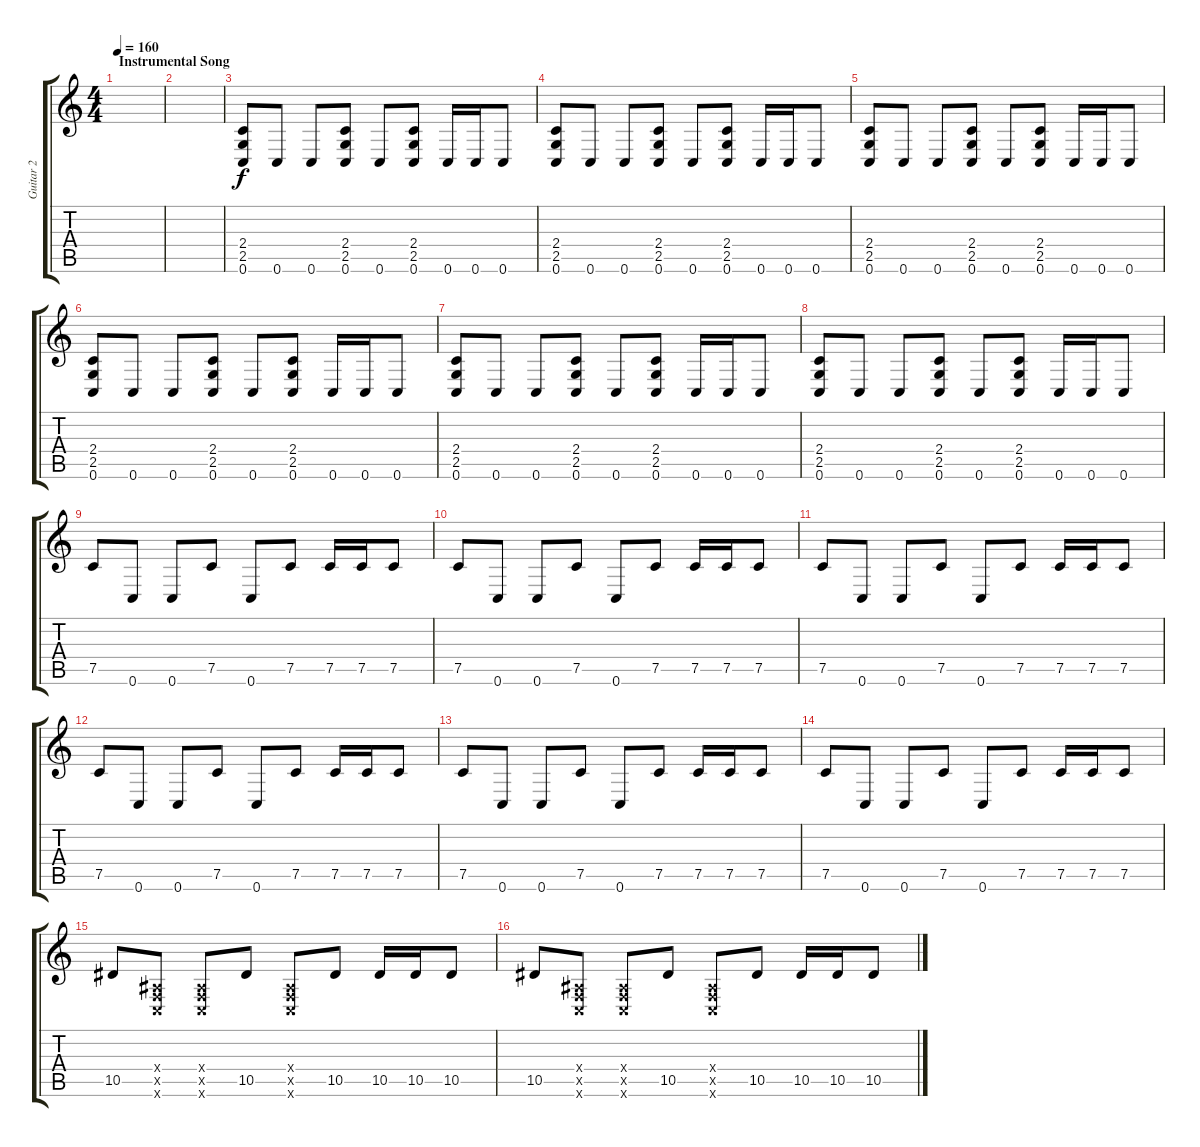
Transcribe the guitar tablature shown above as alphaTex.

\track ("Guitar 2" "Guitar 2") {instrument distortionguitar}
\staff {score tabs}
\tuning (C4 G3 Eb3 Bb2 F2 C2) {hide}
\ts (4 4)
\section ("" "Instrumental Song")
\tempo 160
\clef g2
\ks c
|
|
(2.4 2.5 0.6).8 0.6.8 0.6.8 (2.4 2.5 0.6).8 0.6.8 (2.4 2.5 0.6).8 0.6.16 0.6.16 0.6.8 |
(2.4 2.5 0.6).8 0.6.8 0.6.8 (2.4 2.5 0.6).8 0.6.8 (2.4 2.5 0.6).8 0.6.16 0.6.16 0.6.8 |
(2.4 2.5 0.6).8 0.6.8 0.6.8 (2.4 2.5 0.6).8 0.6.8 (2.4 2.5 0.6).8 0.6.16 0.6.16 0.6.8 |
(2.4 2.5 0.6).8 0.6.8 0.6.8 (2.4 2.5 0.6).8 0.6.8 (2.4 2.5 0.6).8 0.6.16 0.6.16 0.6.8 |
(2.4 2.5 0.6).8 0.6.8 0.6.8 (2.4 2.5 0.6).8 0.6.8 (2.4 2.5 0.6).8 0.6.16 0.6.16 0.6.8 |
(2.4 2.5 0.6).8 0.6.8 0.6.8 (2.4 2.5 0.6).8 0.6.8 (2.4 2.5 0.6).8 0.6.16 0.6.16 0.6.8 |
7.5.8 0.6.8 0.6.8 7.5.8 0.6.8 7.5.8 7.5.16 7.5.16 7.5.8 |
7.5.8 0.6.8 0.6.8 7.5.8 0.6.8 7.5.8 7.5.16 7.5.16 7.5.8 |
7.5.8 0.6.8 0.6.8 7.5.8 0.6.8 7.5.8 7.5.16 7.5.16 7.5.8 |
7.5.8 0.6.8 0.6.8 7.5.8 0.6.8 7.5.8 7.5.16 7.5.16 7.5.8 |
7.5.8 0.6.8 0.6.8 7.5.8 0.6.8 7.5.8 7.5.16 7.5.16 7.5.8 |
7.5.8 0.6.8 0.6.8 7.5.8 0.6.8 7.5.8 7.5.16 7.5.16 7.5.8 |
10.5.8 (0.4{x} 0.5{x} 0.6{x}).8 (0.4{x} 0.5{x} 0.6{x}).8 10.5.8 (0.4{x} 0.5{x} 0.6{x}).8 10.5.8 10.5.16 10.5.16 10.5.8 |
10.5.8 (0.4{x} 0.5{x} 0.6{x}).8 (0.4{x} 0.5{x} 0.6{x}).8 10.5.8 (0.4{x} 0.5{x} 0.6{x}).8 10.5.8 10.5.16 10.5.16 10.5.8
